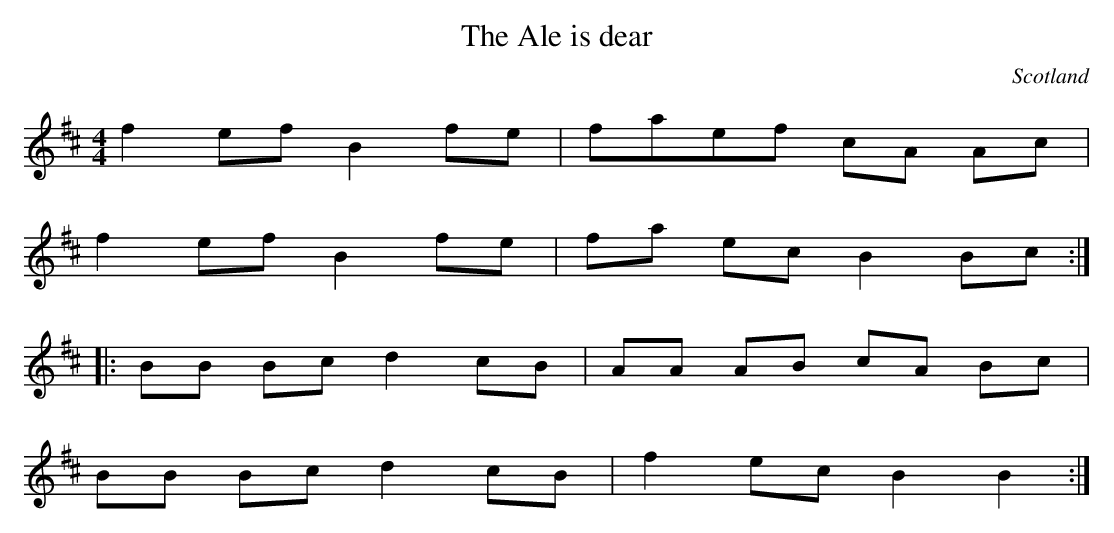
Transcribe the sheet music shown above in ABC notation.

X:1
T:Ale is dear, The
O:Scotland
M:4/4
K:Bm
f2ef B2fe | faef cA Ac |
f2 ef B2 fe | fa ec B2 Bc :|*
|:BB Bc d2 cB | AA AB cA Bc |
BB Bc d2 cB | f2 ec B2 B2 :|**
